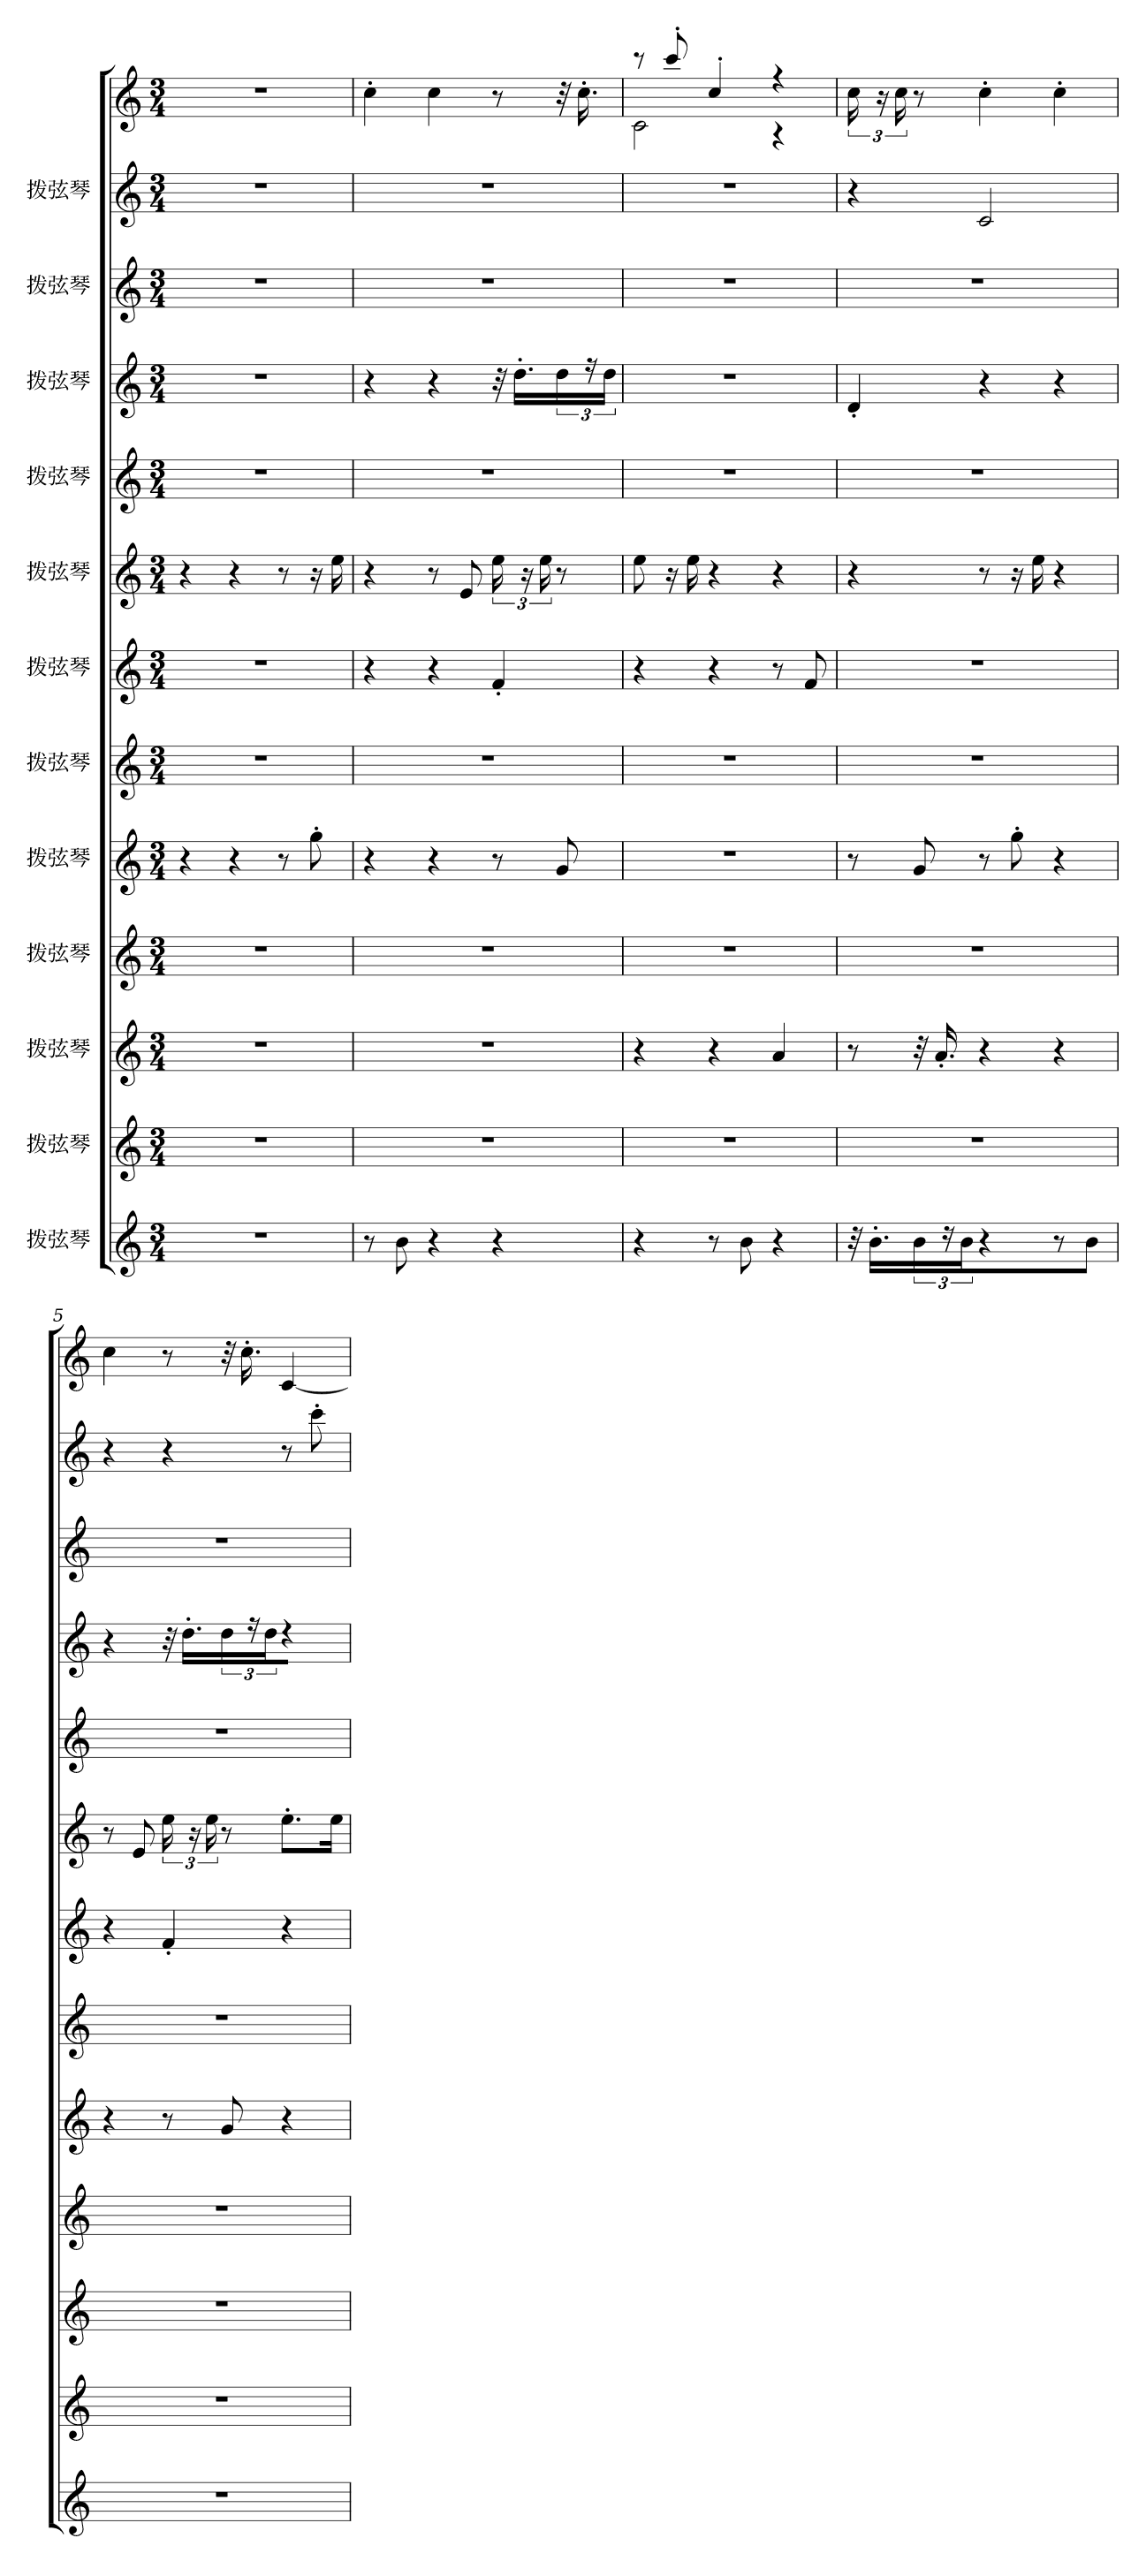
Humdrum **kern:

**kern	**kern	**kern	**kern	**kern	**kern	**kern	**kern	**kern	**kern	**kern	**kern	**kern
*part12	*part11	*part10	*part9	*part8	*part7	*part6	*part5	*part4	*part3	*part2	*part1	*part1
*staff13	*staff12	*staff11	*staff10	*staff9	*staff8	*staff7	*staff6	*staff5	*staff4	*staff3	*staff2	*staff1
*I"拨弦琴	*I"拨弦琴	*I"拨弦琴	*I"拨弦琴	*I"拨弦琴	*I"拨弦琴	*I"拨弦琴	*I"拨弦琴	*I"拨弦琴	*I"拨弦琴	*I"拨弦琴	*I"拨弦琴	*
*clefG2	*clefG2	*clefG2	*clefG2	*clefG2	*clefG2	*clefG2	*clefG2	*clefG2	*clefG2	*clefG2	*clefG2	*clefG2
*k[]	*k[]	*k[]	*k[]	*k[]	*k[]	*k[]	*k[]	*k[]	*k[]	*k[]	*k[]	*k[]
*M3/4	*M3/4	*M3/4	*M3/4	*M3/4	*M3/4	*M3/4	*M3/4	*M3/4	*M3/4	*M3/4	*M3/4	*M3/4
*MM109	*MM109	*MM109	*MM109	*MM109	*MM109	*MM109	*MM109	*MM109	*MM109	*MM109	*MM109	*MM109
=1	=1	=1	=1	=1	=1	=1	=1	=1	=1	=1	=1	=1
2.r	2.r	2.r	2.r	4r	2.r	2.r	4r	2.r	2.r	2.r	2.r	2.r
.	.	.	.	4r	.	.	4r	.	.	.	.	.
.	.	.	.	8r	.	.	8r	.	.	.	.	.
.	.	.	.	8gg'\	.	.	16r	.	.	.	.	.
.	.	.	.	.	.	.	16ee\	.	.	.	.	.
=2	=2	=2	=2	=2	=2	=2	=2	=2	=2	=2	=2	=2
8r	2.r	2.r	2.r	4r	2.r	4r	4r	2.r	4r	2.r	2.r	4cc'\
8b\	.	.	.	.	.	.	.	.	.	.	.	.
4r	.	.	.	4r	.	4r	8r	.	4r	.	.	4cc\
.	.	.	.	.	.	.	8e/	.	.	.	.	.
4r	.	.	.	8r	.	4f'/	24ee\	.	32r	.	.	8r
.	.	.	.	.	.	.	.	.	16.dd'\LL	.	.	.
.	.	.	.	.	.	.	24r	.	.	.	.	.
.	.	.	.	.	.	.	24ee\	.	.	.	.	.
.	.	.	.	8g/	.	.	8r	.	24dd\JJ	.	.	32r
.	.	.	.	.	.	.	.	.	.	.	.	16.cc'\
.	.	.	.	.	.	.	.	.	24r	.	.	.
.	.	.	.	.	.	.	.	.	24dd\	.	.	.
=3	=3	=3	=3	=3	=3	=3	=3	=3	=3	=3	=3	=3
*	*	*	*	*	*	*	*	*	*	*	*	*^
4r	2.r	4r	2.r	2.r	2.r	4r	8ee\	2.r	2.r	2.r	2.r	8r	2c\
.	.	.	.	.	.	.	16r	.	.	.	.	8ccc'/	.
.	.	.	.	.	.	.	16ee\	.	.	.	.	.	.
8r	.	4r	.	.	.	4r	4r	.	.	.	.	4cc'/	.
8b\	.	.	.	.	.	.	.	.	.	.	.	.	.
4r	.	4a/	.	.	.	8r	4r	.	.	.	.	4r	4r
.	.	.	.	.	.	8f/	.	.	.	.	.	.	.
*	*	*	*	*	*	*	*	*	*	*	*	*v	*v
=4	=4	=4	=4	=4	=4	=4	=4	=4	=4	=4	=4	=4
32r	2.r	8r	2.r	8r	2.r	2.r	4r	2.r	4d'/	2.r	4r	24cc\
16.b'\LL	.	.	.	.	.	.	.	.	.	.	.	.
.	.	.	.	.	.	.	.	.	.	.	.	24r
.	.	.	.	.	.	.	.	.	.	.	.	24cc\
24b\JJ	.	32r	.	8g/	.	.	.	.	.	.	.	8r
.	.	16.a'/	.	.	.	.	.	.	.	.	.	.
24r	.	.	.	.	.	.	.	.	.	.	.	.
24b\	.	.	.	.	.	.	.	.	.	.	.	.
4r	.	4r	.	8r	.	.	8r	.	4r	.	2c/	4cc'\
.	.	.	.	8gg'\	.	.	16r	.	.	.	.	.
.	.	.	.	.	.	.	16ee\	.	.	.	.	.
8r	.	4r	.	4r	.	.	4r	.	4r	.	.	4cc'\
8b\	.	.	.	.	.	.	.	.	.	.	.	.
!!LO:PB:g=z
=5	=5	=5	=5	=5	=5	=5	=5	=5	=5	=5	=5	=5
2.r	2.r	2.r	2.r	4r	2.r	4r	8r	2.r	4r	2.r	4r	4cc\
.	.	.	.	.	.	.	8e/	.	.	.	.	.
.	.	.	.	8r	.	4f'/	24ee\	.	32r	.	4r	8r
.	.	.	.	.	.	.	.	.	16.dd'\LL	.	.	.
.	.	.	.	.	.	.	24r	.	.	.	.	.
.	.	.	.	.	.	.	24ee\	.	.	.	.	.
.	.	.	.	8g/	.	.	8r	.	24dd\JJ	.	.	32r
.	.	.	.	.	.	.	.	.	.	.	.	16.cc'\
.	.	.	.	.	.	.	.	.	24r	.	.	.
.	.	.	.	.	.	.	.	.	24dd\	.	.	.
.	.	.	.	4r	.	4r	8.ee'\L	.	4r	.	8r	[4c/
.	.	.	.	.	.	.	.	.	.	.	8ccc'\	.
.	.	.	.	.	.	.	16ee\Jk	.	.	.	.	.
=	=	=	=	=	=	=	=	=	=	=	=	=
*-	*-	*-	*-	*-	*-	*-	*-	*-	*-	*-	*-	*-
